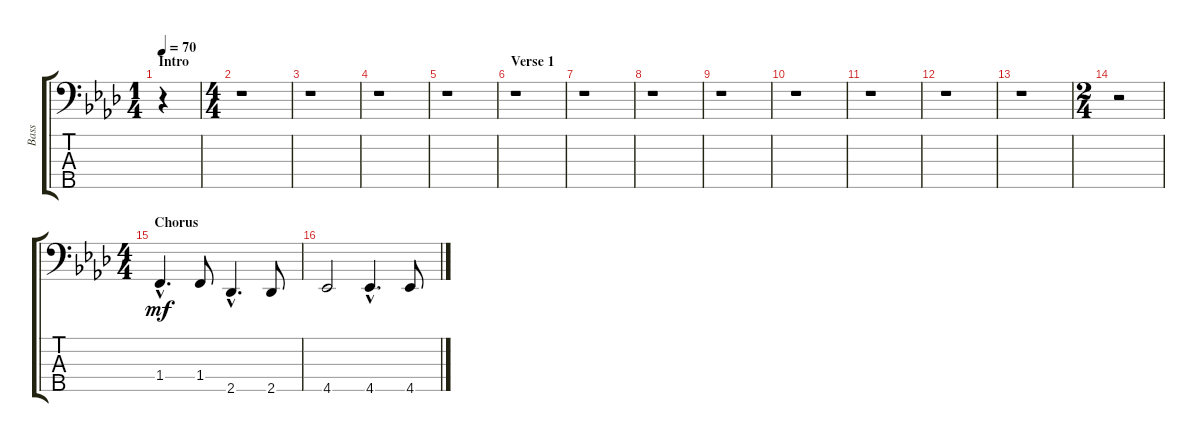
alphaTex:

\track ("Bass" "Bass") {instrument electricbassfinger}
\staff {score tabs}
\tuning (G2 D2 A1 E1 B0) {hide}
\ts (1 4)
\section ("" "Intro")
\tempo 70
\clef f4
\ks ab
r.4{dy mf instrument electricbassfinger} |
\ts (4 4)
r.1 |
r.1 |
r.1 |
r.1 |
\section ("" "Verse 1")
r.1 |
r.1 |
r.1 |
r.1 |
r.1 |
r.1 |
r.1 |
r.1 |
\ts (2 4)
r.2 |
\ts (4 4)
\section ("" "Chorus")
1.4{hac}.4{d} 1.4.8 2.5{hac}.4{d} 2.5.8 |
4.5.2 4.5{hac}.4{d} 4.5.8
